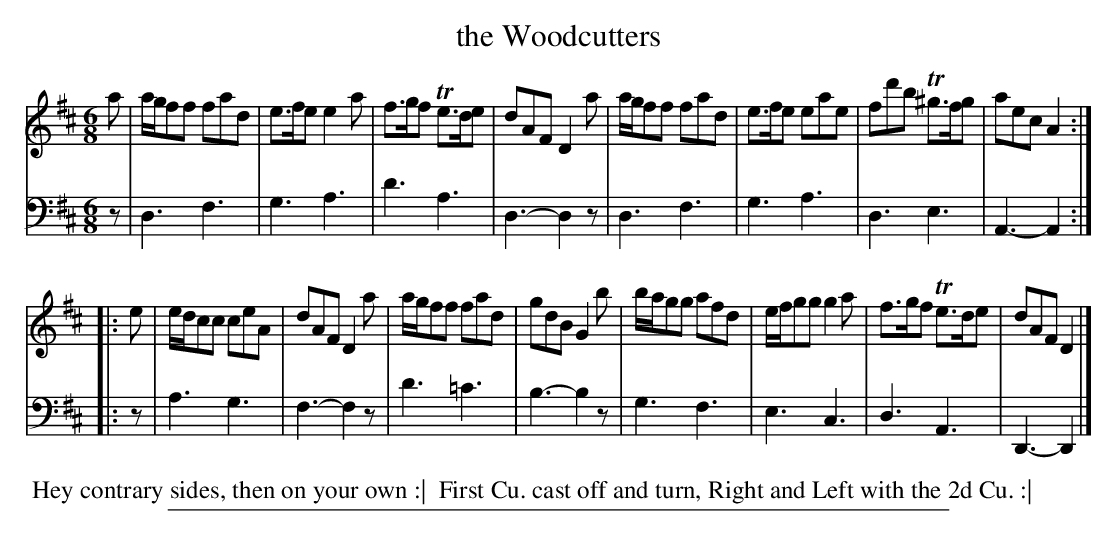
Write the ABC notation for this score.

X:1
T: the Woodcutters
M: 6/8
L: 1/8
K: D
V: 1
a |\
a/g/ff fad | e>fe e2a | f>gf Te>de | dAF D2a |\
a/g/ff fad | e>fe eae | fd'b T^g>fg | aec A2 :|
|: e |\
e/d/cc ceA | dAF D2a | a/g/ff fad | gdB G2b |\
b/a/gg afd | e/f/gg g2a | f>gf Te>de | dAF D2 |]
V: 2 clef=bass middle=d
z |\
d3 f3 | g3 a3 | d'3 a3 | d3- d2z |\
d3 f3 | g3 a3 | d3 e3 | A3- A2 :|
|: z |\
a3 g3 | f3- f2z | d'3 =c'3 | b3- b2z |\
g3 f3 | e3 c3 | d3 A3 | D3- D2 |]
